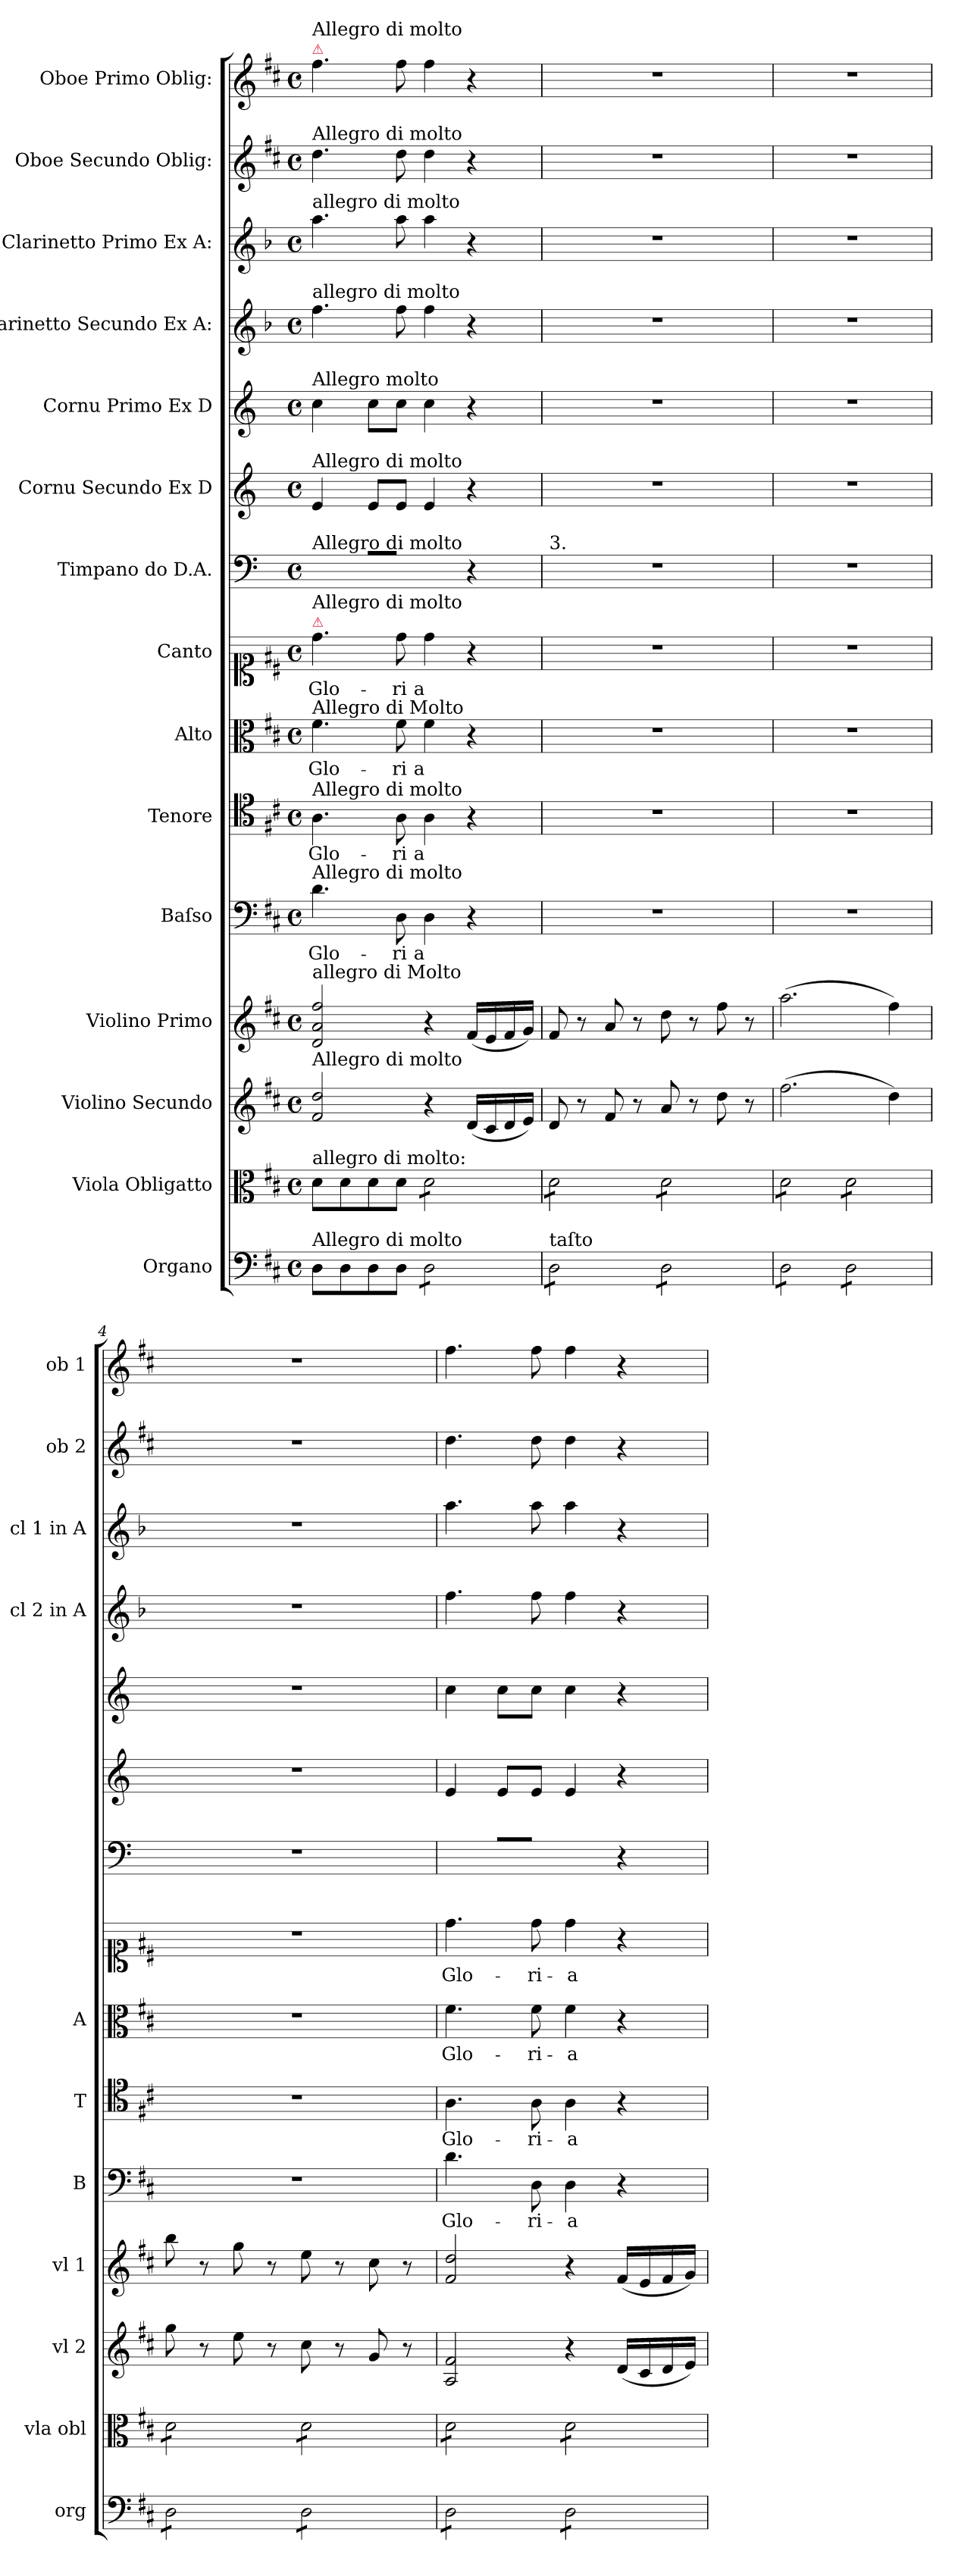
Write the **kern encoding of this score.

**kern	**dynam	**kern	**dynam	**kern	**dynam	**kern	**dynam	**kern	**text	**kern	**text	**kern	**text	**dynam	**kern	**text	**kern	**kern	**kern	**kern	**kern	**kern	**kern
*part15	*part15	*part14	*part14	*part13	*part13	*part12	*part12	*part11	*part11	*part10	*part10	*part9	*part9	*part9	*part8	*part8	*part7	*part6	*part5	*part4	*part3	*part2	*part1
*staff15	*staff15	*staff14	*staff14	*staff13	*staff13	*staff12	*staff12	*staff11	*staff11	*staff10	*staff10	*staff9	*staff9	*staff9	*staff8	*staff8	*staff7	*staff6	*staff5	*staff4	*staff3	*staff2	*staff1
*I"Organo	*	*I"Viola Obligatto	*	*I"Violino Secundo	*	*I"Violino Primo	*	*I"Baſso	*	*I"Tenore	*	*I"Alto	*	*	*I"Canto	*	*I"Timpano do D.A.	*I"Cornu Secundo Ex D	*I"Cornu Primo Ex D	*I"Clarinetto Secundo Ex A:	*I"Clarinetto Primo Ex A:	*I"Oboe Secundo Oblig:	*I"Oboe Primo Oblig:
*I'org	*	*I'vla obl	*	*I'vl 2	*	*I'vl 1	*	*I'B	*	*I'T	*	*I'A	*	*	*	*	*	*	*	*I'cl 2 in A	*I'cl 1 in A	*I'ob 2	*I'ob 1
*clefF4	*	*clefC3	*	*clefG2	*	*clefG2	*	*clefF4	*	*clefC4	*	*clefC3	*	*	*clefC1	*	*clefF4	*clefG2	*clefG2	*clefG2	*clefG2	*clefG2	*clefG2
*	*	*	*	*	*	*	*	*	*	*	*	*	*	*	*	*	*	*ITrd6c10	*ITrd6c10	*ITrd2c3	*ITrd2c3	*	*
*k[f#c#]	*	*k[f#c#]	*	*k[f#c#]	*	*k[f#c#]	*	*k[f#c#]	*	*k[f#c#]	*	*k[f#c#]	*	*	*k[f#c#]	*	*k[]	*k[f#c#]	*k[f#c#]	*k[f#c#]	*k[f#c#]	*k[f#c#]	*k[f#c#]
*D:	*	*D:	*	*D:	*	*D:	*	*D:	*	*D:	*	*D:	*	*	*D:	*	*	*D:	*D:	*D:	*D:	*D:	*D:
*M4/4	*	*M4/4	*	*M4/4	*	*M4/4	*	*M4/4	*	*M4/4	*	*M4/4	*	*	*M4/4	*	*M4/4	*M4/4	*M4/4	*M4/4	*M4/4	*M4/4	*M4/4
*met(c)	*	*met(c)	*	*met(c)	*	*met(c)	*	*met(c)	*	*met(c)	*	*met(c)	*	*	*met(c)	*	*met(c)	*met(c)	*met(c)	*met(c)	*met(c)	*met(c)	*met(c)
=1	=1	=1	=1	=1	=1	=1	=1	=1	=1	=1	=1	=1	=1	=1	=1	=1	=1	=1	=1	=1	=1	=1	=1
!	!	!	!	!	!	!	!	!	!	!	!	!	!	!	!	!	!	!	!	!	!	!	!LO:TX:a:color=crimson:t=⚠
!	!	!	!	!	!	!	!	!	!	!	!	!	!	!	!	!	!	!	!	!	!	!	!LO:TX:a:t=Allegro di molto
!	!	!	!	!	!	!	!	!	!	!	!	!	!	!	!	!	!	!	!	!	!	!LO:TX:a:t=Allegro di molto	!
!	!	!	!	!	!	!	!	!	!	!	!	!	!	!	!	!	!	!	!	!	!LO:TX:a:t=allegro di molto	!	!
!	!	!	!	!	!	!	!	!	!	!	!	!	!	!	!	!	!	!	!	!LO:TX:a:t=allegro di molto	!	!	!
!	!	!	!	!	!	!	!	!	!	!	!	!	!	!	!	!	!	!	!LO:TX:a:t=Allegro molto	!	!	!	!
!	!	!	!	!	!	!	!	!	!	!	!	!	!	!	!	!	!	!LO:TX:a:t=Allegro di molto	!	!	!	!	!
!	!	!	!	!	!	!	!	!	!	!	!	!	!	!	!	!	!LO:TX:a:t=Allegro di molto	!	!	!	!	!	!
!	!	!	!	!	!	!	!	!	!	!	!	!	!	!	!LO:TX:a:color=crimson:t=⚠	!	!	!	!	!	!	!	!
!	!	!	!	!	!	!	!	!	!	!	!	!	!	!	!LO:TX:a:t=Allegro di molto	!	!	!	!	!	!	!	!
!	!	!	!	!	!	!	!	!	!	!	!	!LO:TX:a:t=Allegro di Molto	!	!	!	!	!	!	!	!	!	!	!
!	!	!	!	!	!	!	!	!	!	!LO:TX:a:t=Allegro di molto	!	!	!	!	!	!	!	!	!	!	!	!	!
!	!	!	!	!	!	!	!	!LO:TX:a:t=Allegro di molto	!	!	!	!	!	!	!	!	!	!	!	!	!	!	!
!	!	!	!	!	!	!LO:TX:a:t=allegro di Molto	!	!	!	!	!	!	!	!	!	!	!	!	!	!	!	!	!
!	!	!	!	!LO:TX:a:t=Allegro di molto	!	!	!	!	!	!	!	!	!	!	!	!	!	!	!	!	!	!	!
!	!	!LO:TX:a:t=allegro di molto&colon;	!	!	!	!	!	!	!	!	!	!	!	!	!	!	!	!	!	!	!	!	!
!LO:TX:a:t=Allegro di molto	!	!	!	!	!	!	!	!	!	!	!	!	!	!	!	!	!	!	!	!	!	!	!
!	!LO:DY:a:rj	!	!LO:DY:a:rj	!	!LO:DY:a:rj	!	!LO:DY:a:rj	!	!	!	!	!	!	!LO:DY:a	!	!	!	!	!	!	!	!	!
8D\L	for&colon;	8d\L	for&colon;	2f#/ 2dd/	for&colon;	2d/ 2a/ 2ff#/	for&colon;	4.d\	Glo-	4.A\	Glo-	4.f#\	Glo-	f&colon;	4.dd\	Glo-	4R\	4F#/	4d\	4.dd\	4.ff#\	4.dd\	4.ff#\
8D\	.	8d\	.	.	.	.	.	.	.	.	.	.	.	.	.	.	.	.	.	.	.	.	.
8D\	.	8d\	.	.	.	.	.	.	.	.	.	.	.	.	.	.	8R\L	8F#/L	8d\L	.	.	.	.
8D\J	.	8d\J	.	.	.	.	.	8D\	-ri-	8A\	-ri-	8f#\	-ri-	.	8dd\	-ri-	8R\J	8F#/J	8d\J	8dd\	8ff#\	8dd\	8ff#\
!	!LO:DY:a	!	!LO:DY:a	!	!	!	!	!	!	!	!	!	!	!	!	!	!	!	!	!	!	!	!
*tremolo	*	*	*	*	*	*	*	*	*	*	*	*	*	*	*	*	*	*	*	*	*	*	*
*	*	*tremolo	*	*	*	*	*	*	*	*	*	*	*	*	*	*	*	*	*	*	*	*	*
8D\L	pio	8d\L	p&colon;	4r	.	4r	.	4D\	-a	4A\	-a	4f#\	-a	.	4dd\	-a	4R\	4F#/	4d\	4dd\	4ff#\	4dd\	4ff#\
8D\	.	8d\	.	.	.	.	.	.	.	.	.	.	.	.	.	.	.	.	.	.	.	.	.
!	!	!	!	!	!LO:DY:a	!	!LO:DY:a	!	!	!	!	!	!	!	!	!	!	!	!	!	!	!	!
8D\	.	8d\	.	(16d/LL	p&colon;	(16f#/LL	p&colon;	4r	.	4r	.	4r	.	.	4r	.	4r	4r	4r	4r	4r	4r	4r
.	.	.	.	16c#/	.	16e/	.	.	.	.	.	.	.	.	.	.	.	.	.	.	.	.	.
8D\J	.	8d\J	.	16d/	.	16f#/	.	.	.	.	.	.	.	.	.	.	.	.	.	.	.	.	.
.	.	.	.	16e/JJ)	.	16g/JJ)	.	.	.	.	.	.	.	.	.	.	.	.	.	.	.	.	.
=2	=2	=2	=2	=2	=2	=2	=2	=2	=2	=2	=2	=2	=2	=2	=2	=2	=2	=2	=2	=2	=2	=2	=2
!	!	!	!	!	!	!	!	!	!	!	!	!	!	!	!	!	!LO:TX:a:t=3.	!	!	!	!	!	!
!LO:TX:a:t=taſto	!	!	!	!	!	!	!	!	!	!	!	!	!	!	!	!	!	!	!	!	!	!	!
8D\L	.	8d\L	.	8d/	.	8f#/	.	1r	.	1r	.	1r	.	.	1r	.	1r	1r	1r	1r	1r	1r	1r
8D\	.	8d\	.	8r	.	8r	.	.	.	.	.	.	.	.	.	.	.	.	.	.	.	.	.
8D\	.	8d\	.	8f#/	.	8a/	.	.	.	.	.	.	.	.	.	.	.	.	.	.	.	.	.
8D\J	.	8d\J	.	8r	.	8r	.	.	.	.	.	.	.	.	.	.	.	.	.	.	.	.	.
8D\L	.	8d\L	.	8a/	.	8dd\	.	.	.	.	.	.	.	.	.	.	.	.	.	.	.	.	.
8D\	.	8d\	.	8r	.	8r	.	.	.	.	.	.	.	.	.	.	.	.	.	.	.	.	.
8D\	.	8d\	.	8dd\	.	8ff#\	.	.	.	.	.	.	.	.	.	.	.	.	.	.	.	.	.
8D\J	.	8d\J	.	8r	.	8r	.	.	.	.	.	.	.	.	.	.	.	.	.	.	.	.	.
=3	=3	=3	=3	=3	=3	=3	=3	=3	=3	=3	=3	=3	=3	=3	=3	=3	=3	=3	=3	=3	=3	=3	=3
8D\L	.	8d\L	.	(2.ff#\	.	(2.aa\	.	1r	.	1r	.	1r	.	.	1r	.	1r	1r	1r	1r	1r	1r	1r
8D\	.	8d\	.	.	.	.	.	.	.	.	.	.	.	.	.	.	.	.	.	.	.	.	.
8D\	.	8d\	.	.	.	.	.	.	.	.	.	.	.	.	.	.	.	.	.	.	.	.	.
8D\J	.	8d\J	.	.	.	.	.	.	.	.	.	.	.	.	.	.	.	.	.	.	.	.	.
8D\L	.	8d\L	.	.	.	.	.	.	.	.	.	.	.	.	.	.	.	.	.	.	.	.	.
8D\	.	8d\	.	.	.	.	.	.	.	.	.	.	.	.	.	.	.	.	.	.	.	.	.
8D\	.	8d\	.	4dd\)	.	4ff#\)	.	.	.	.	.	.	.	.	.	.	.	.	.	.	.	.	.
8D\J	.	8d\J	.	.	.	.	.	.	.	.	.	.	.	.	.	.	.	.	.	.	.	.	.
=4	=4	=4	=4	=4	=4	=4	=4	=4	=4	=4	=4	=4	=4	=4	=4	=4	=4	=4	=4	=4	=4	=4	=4
8D\L	.	8d\L	.	8gg\	.	8bb\	.	1r	.	1r	.	1r	.	.	1r	.	1r	1r	1r	1r	1r	1r	1r
8D\	.	8d\	.	8r	.	8r	.	.	.	.	.	.	.	.	.	.	.	.	.	.	.	.	.
8D\	.	8d\	.	8ee\	.	8gg\	.	.	.	.	.	.	.	.	.	.	.	.	.	.	.	.	.
8D\J	.	8d\J	.	8r	.	8r	.	.	.	.	.	.	.	.	.	.	.	.	.	.	.	.	.
8D\L	.	8d\L	.	8cc#\	.	8ee\	.	.	.	.	.	.	.	.	.	.	.	.	.	.	.	.	.
8D\	.	8d\	.	8r	.	8r	.	.	.	.	.	.	.	.	.	.	.	.	.	.	.	.	.
8D\	.	8d\	.	8g/	.	8cc#\	.	.	.	.	.	.	.	.	.	.	.	.	.	.	.	.	.
8D\J	.	8d\J	.	8r	.	8r	.	.	.	.	.	.	.	.	.	.	.	.	.	.	.	.	.
=5	=5	=5	=5	=5	=5	=5	=5	=5	=5	=5	=5	=5	=5	=5	=5	=5	=5	=5	=5	=5	=5	=5	=5
!	!LO:DY:a:rj	!	!LO:DY:a:rj	!	!LO:DY:a:rj	!	!LO:DY:a:rj	!	!LO:LY:i	!	!LO:LY:i	!	!LO:LY:i	!	!	!LO:LY:i	!	!	!	!	!	!	!
8D\L	f&colon;	8d\L	f&colon;	2A/ 2f#/	f&colon;	2f#/ 2dd/	for.	4.d\	Glo-	4.A\	Glo-	4.f#\	Glo-	.	4.dd\	Glo-	4R\	4F#/	4d\	4.dd\	4.ff#\	4.dd\	4.ff#\
8D\	.	8d\	.	.	.	.	.	.	.	.	.	.	.	.	.	.	.	.	.	.	.	.	.
8D\	.	8d\	.	.	.	.	.	.	.	.	.	.	.	.	.	.	8R\L	8F#/L	8d\L	.	.	.	.
!	!	!	!	!	!	!	!	!	!LO:LY:i	!	!LO:LY:i	!	!LO:LY:i	!	!	!LO:LY:i	!	!	!	!	!	!	!
8D\J	.	8d\J	.	.	.	.	.	8D\	-ri-	8A\	-ri-	8f#\	-ri-	.	8dd\	-ri-	8R\J	8F#/J	8d\J	8dd\	8ff#\	8dd\	8ff#\
!	!LO:DY:a:rj	!	!LO:DY:a	!	!	!	!	!	!LO:LY:i	!	!LO:LY:i	!	!LO:LY:i	!	!	!LO:LY:i	!	!	!	!	!	!	!
8D\L	p&colon;	8d\L	p&colon;	4r	.	4r	.	4D\	-a	4A\	-a	4f#\	-a	.	4dd\	-a	4R\	4F#/	4d\	4dd\	4ff#\	4dd\	4ff#\
8D\	.	8d\	.	.	.	.	.	.	.	.	.	.	.	.	.	.	.	.	.	.	.	.	.
!	!	!	!	!	!	!	!LO:DY:a	!	!	!	!	!	!	!	!	!	!	!	!	!	!	!	!
8D\	.	8d\	.	(16d/LL	.	(16f#/LL	p&colon;	4r	.	4r	.	4r	.	.	4r	.	4r	4r	4r	4r	4r	4r	4r
.	.	.	.	16c#/	.	16e/	.	.	.	.	.	.	.	.	.	.	.	.	.	.	.	.	.
8D\J	.	8d\J	.	16d/	.	16f#/	.	.	.	.	.	.	.	.	.	.	.	.	.	.	.	.	.
*	*	*Xtremolo	*	*	*	*	*	*	*	*	*	*	*	*	*	*	*	*	*	*	*	*	*
*Xtremolo	*	*	*	*	*	*	*	*	*	*	*	*	*	*	*	*	*	*	*	*	*	*	*
.	.	.	.	16e/JJ)	.	16g/JJ)	.	.	.	.	.	.	.	.	.	.	.	.	.	.	.	.	.
=	=	=	=	=	=	=	=	=	=	=	=	=	=	=	=	=	=	=	=	=	=	=	=
*-	*-	*-	*-	*-	*-	*-	*-	*-	*-	*-	*-	*-	*-	*-	*-	*-	*-	*-	*-	*-	*-	*-	*-
